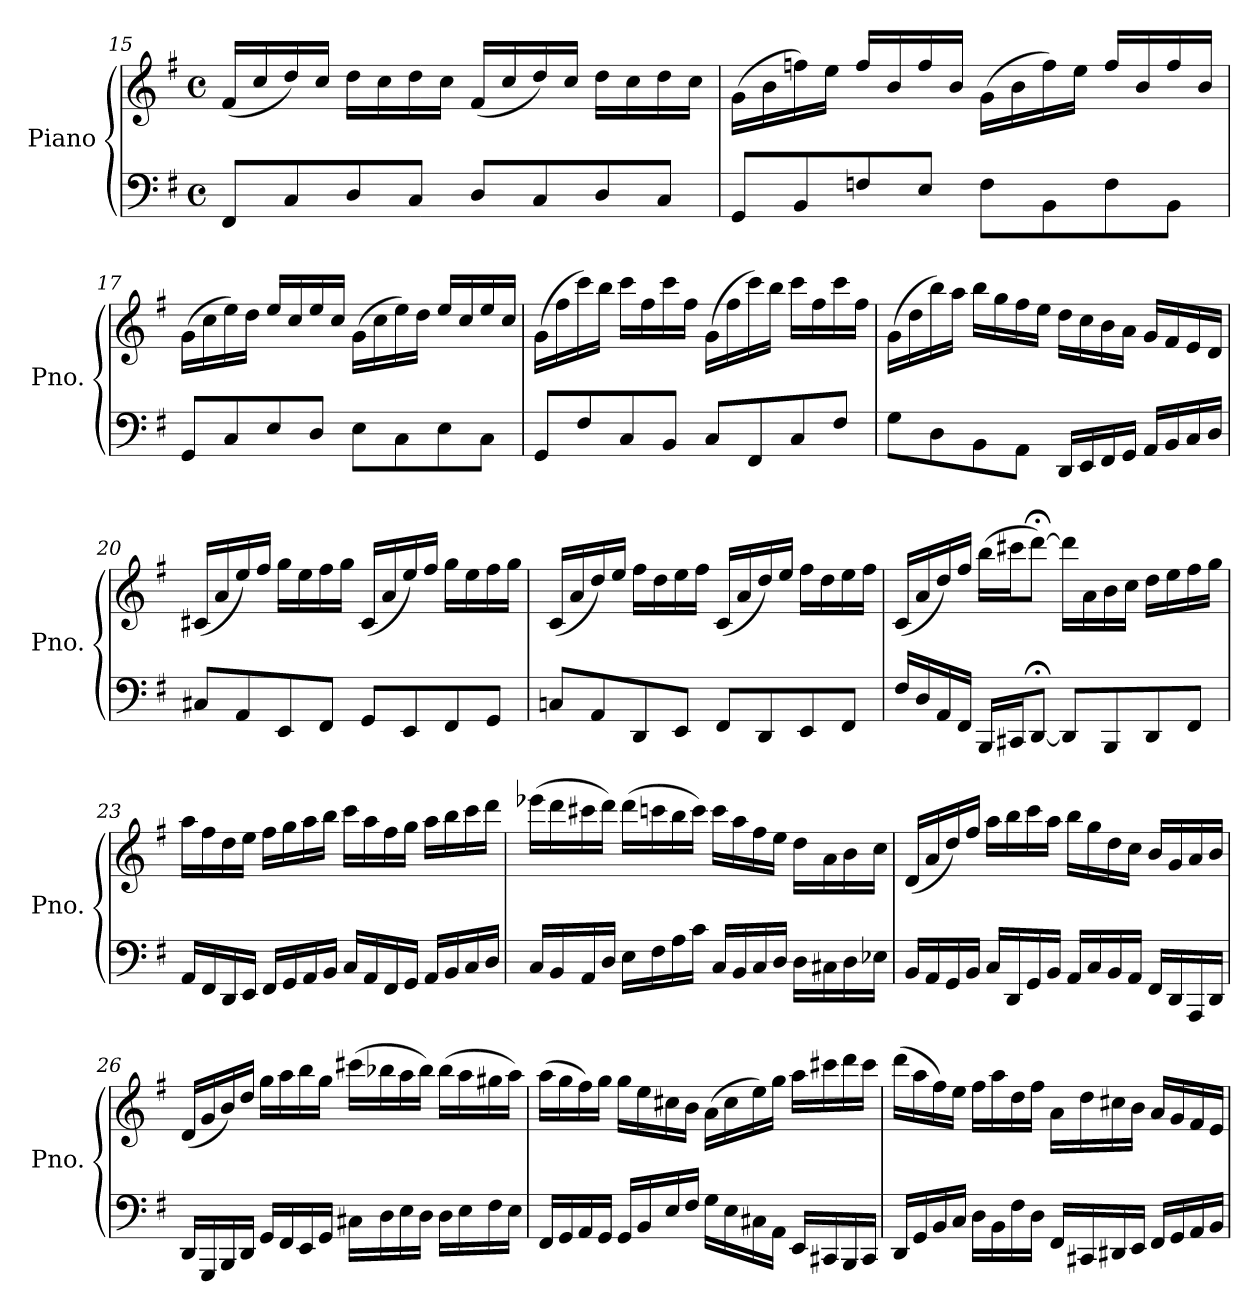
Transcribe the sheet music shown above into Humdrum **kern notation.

**kern	**kern
*part1	*part1
*staff2	*staff1
*I"Piano	*
*I'Pno.	*
!!LO:LB:g=z
*clefF4	*clefG2
*k[f#]	*k[f#]
*M4/4	*M4/4
*met(c)	*met(c)
=15	=15
8FF#/L	(16f#/LL
.	16cc/
8C/	16dd/)
.	16cc/JJ
8D/	16dd\LL
.	16cc\
8C/J	16dd\
.	16cc\JJ
8D/L	(16f#/LL
.	16cc/
8C/	16dd/)
.	16cc/JJ
8D/	16dd\LL
.	16cc\
8C/J	16dd\
.	16cc\JJ
=16	=16
8GG/L	(16g\LL
.	16b\
8BB/	16ffn\)
.	16ee\JJ
8Fn/	16ff/LL
.	16b/
8E/J	16ff/
.	16b/JJ
8F\L	(16g\LL
.	16b\
8BB\	16ff\)
.	16ee\JJ
8F\	16ff/LL
.	16b/
8BB\J	16ff/
.	16b/JJ
!!LO:LB:g=z
=17	=17
8GG/L	(16g\LL
.	16cc\
8C/	16ee\)
.	16dd\JJ
8E/	16ee/LL
.	16cc/
8D/J	16ee/
.	16cc/JJ
8E\L	(16g\LL
.	16cc\
8C\	16ee\)
.	16dd\JJ
8E\	16ee/LL
.	16cc/
8C\J	16ee/
.	16cc/JJ
=18	=18
8GG/L	(16g\LL
.	16ff#\
8F#/	16ccc\)
.	16bb\JJ
8C/	16ccc\LL
.	16ff#\
8BB/J	16ccc\
.	16ff#\JJ
8C/L	(16g\LL
.	16ff#\
8FF#/	16ccc\)
.	16bb\JJ
8C/	16ccc\LL
.	16ff#\
8F#/J	16ccc\
.	16ff#\JJ
!!LO:LB:g=z
=19	=19
8G\L	(16g\LL
.	16dd\
8D\	16bb\)
.	16aa\JJ
8BB\	16bb\LL
.	16gg\
8AA\J	16ff#\
.	16ee\JJ
16DD/LL	16dd\LL
16EE/	16cc\
16FF#/	16b\
16GG/JJ	16a\JJ
16AA/LL	16g/LL
16BB/	16f#/
16C/	16e/
16D/JJ	16d/JJ
=20	=20
8C#X/L	(16c#X/LL
.	16a/
8AA/	16ee/)
.	16ff#/JJ
8EE/	16gg\LL
.	16ee\
8FF#/J	16ff#\
.	16gg\JJ
8GG/L	(16c#/LL
.	16a/
8EE/	16ee/)
.	16ff#/JJ
8FF#/	16gg\LL
.	16ee\
8GG/J	16ff#\
.	16gg\JJ
!!LO:LB:g=z
=21	=21
8Cn/L	(16c/LL
.	16a/
8AA/	16dd/)
.	16ee/JJ
8DD/	16ff#\LL
.	16dd\
8EE/J	16ee\
.	16ff#\JJ
8FF#/L	(16c/LL
.	16a/
8DD/	16dd/)
.	16ee/JJ
8EE/	16ff#\LL
.	16dd\
8FF#/J	16ee\
.	16ff#\JJ
=22	=22
16F#/LL	(16c/LL
16D/	16a/
16AA/	16dd/)
16FF#/JJ	16ff#/JJ
16BBB/LL	(16bb\LL
16CC#X/J	16ccc#X\J
[8DD;</J	[8ddd;<\J)
8DD/L]	16ddd\LL]
.	16a\
8BBB/	16b\
.	16cc\JJ
8DD/	16dd\LL
.	16ee\
8FF#/J	16ff#\
.	16gg\JJ
!!LO:PB:g=z
=23	=23
16AA/LL	16aa\LL
16FF#/	16ff#\
16DD/	16dd\
16EE/JJ	16ee\JJ
16FF#/LL	16ff#\LL
16GG/	16gg\
16AA/	16aa\
16BB/JJ	16bb\JJ
16C/LL	16ccc\LL
16AA/	16aa\
16FF#/	16ff#\
16GG/JJ	16gg\JJ
16AA/LL	16aa\LL
16BB/	16bb\
16C/	16ccc\
16D/JJ	16ddd\JJ
=24	=24
16C/LL	(16eee-X\LL
16BB/	16ddd\
16AA/	16ccc#X\
16D/JJ	16ddd\JJ)
16E\LL	(16ddd\LL
16F#\	16cccn\
16A\	16bb\
16c\JJ	16ccc\JJ)
16C/LL	16ccc\LL
16BB/	16aa\
16C/	16ff#\
16D/JJ	16ee\JJ
16D\LL	16dd\LL
16C#X\	16a\
16D\	16b\
16E-X\JJ	16cc\JJ
!!LO:LB:g=z
=25	=25
16BB/LL	(16d/LL
16AA/	16a/
16GG/	16dd/)
16BB/JJ	16ff#/JJ
16C/LL	16aa\LL
16DD/	16bb\
16GG/	16ccc\
16BB/JJ	16aa\JJ
16AA/LL	16bb\LL
16C/	16gg\
16BB/	16dd\
16AA/JJ	16cc\JJ
16FF#/LL	16b/LL
16DD/	16g/
16AAA/	16a/
16DD/JJ	16b/JJ
=26	=26
16DD/LL	(16d/LL
16GGG/	16g/
16BBB/	16b/)
16DD/JJ	16dd/JJ
16GG/LL	16gg\LL
16FF#/	16aa\
16EE/	16bb\
16GG/JJ	16gg\JJ
16C#X\LL	(16ccc#X\LL
16D\	16bb-X\
16E\	16aa\
16D\JJ	16bb-\JJ)
16D\LL	(16bb-\LL
16E\	16aa\
16F#\	16gg#X\
16E\JJ	16aa\JJ)
!!LO:LB:g=z
=27	=27
16FF#/LL	(16aa\LL
16GG/	16gg\
16AA/	16ff#\)
16GG/JJ	16gg\JJ
16GG/LL	16gg\LL
16BB/	16ee\
16E/	16cc#X\
16F#/JJ	16b\JJ
16G\LL	(16a\LL
16E\	16cc#\
16C#X\	16ee\)
16AA\JJ	16gg\JJ
16EE/LL	16aa\LL
16CC#X/	16ccc#X\
16BBB/	16ddd\
16CC#/JJ	16ccc#\JJ
=28	=28
16DD/LL	(16ddd\LL
16GG/	16aa\
16BB/	16ff#\)
16C/JJ	16ee\JJ
16D\LL	16ff#\LL
16BB\	16aa\
16F#\	16dd\
16D\JJ	16ff#\JJ
16FF#/LL	16a\LL
16CC#X/	16dd\
16DD#X/	16cc#X\
16EE/JJ	16b\JJ
16FF#/LL	16a/LL
16GG/	16g/
16AA/	16f#/
16BB/JJ	16e/JJ
=	=
*-	*-
